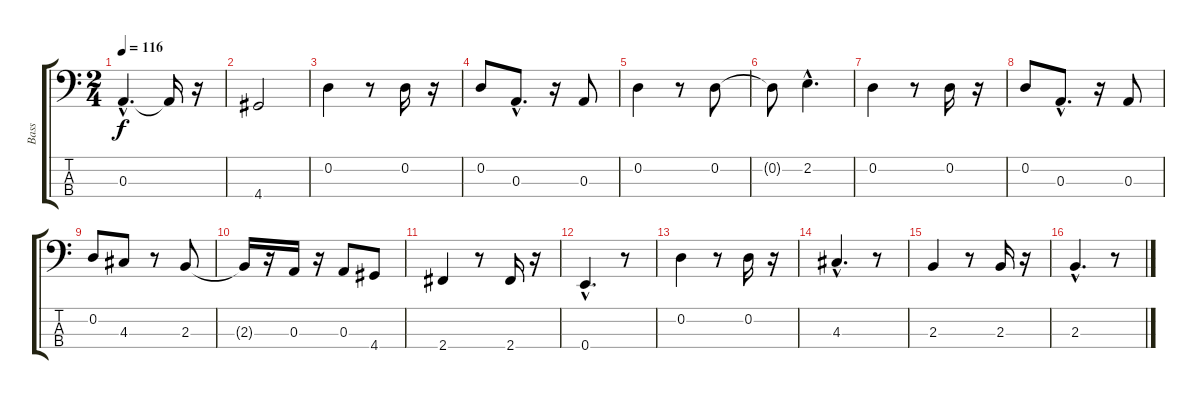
\track ("Bass" "Bass") {instrument electricbassfinger}
\staff {score tabs}
\tuning (G2 D2 A1 E1) {hide}
\ts (2 4)
\tempo 116
\clef f4
\ks c
0.3{hac}.4{d dy f} 0.3{t}.16 r.16 |
4.4.2 |
0.2.4 r.8 0.2.16 r.16 |
0.2.8 0.3{hac}.8{d} r.16 0.3.8 |
0.2.4 r.8 0.2.8 |
0.2{t}.8 2.2{hac}.4{d} |
0.2.4 r.8 0.2.16 r.16 |
0.2.8 0.3{hac}.8{d} r.16 0.3.8 |
0.2.8 4.3.8 r.8 2.3.8 |
2.3{t}.16 r.16 0.3.16 r.16 0.3.8 4.4.8 |
2.4.4 r.8 2.4.16 r.16 |
0.4{hac}.4{d} r.8 |
0.2.4 r.8 0.2.16 r.16 |
4.3{hac}.4{d} r.8 |
2.3.4 r.8 2.3.16 r.16 |
2.3{hac}.4{d} r.8
